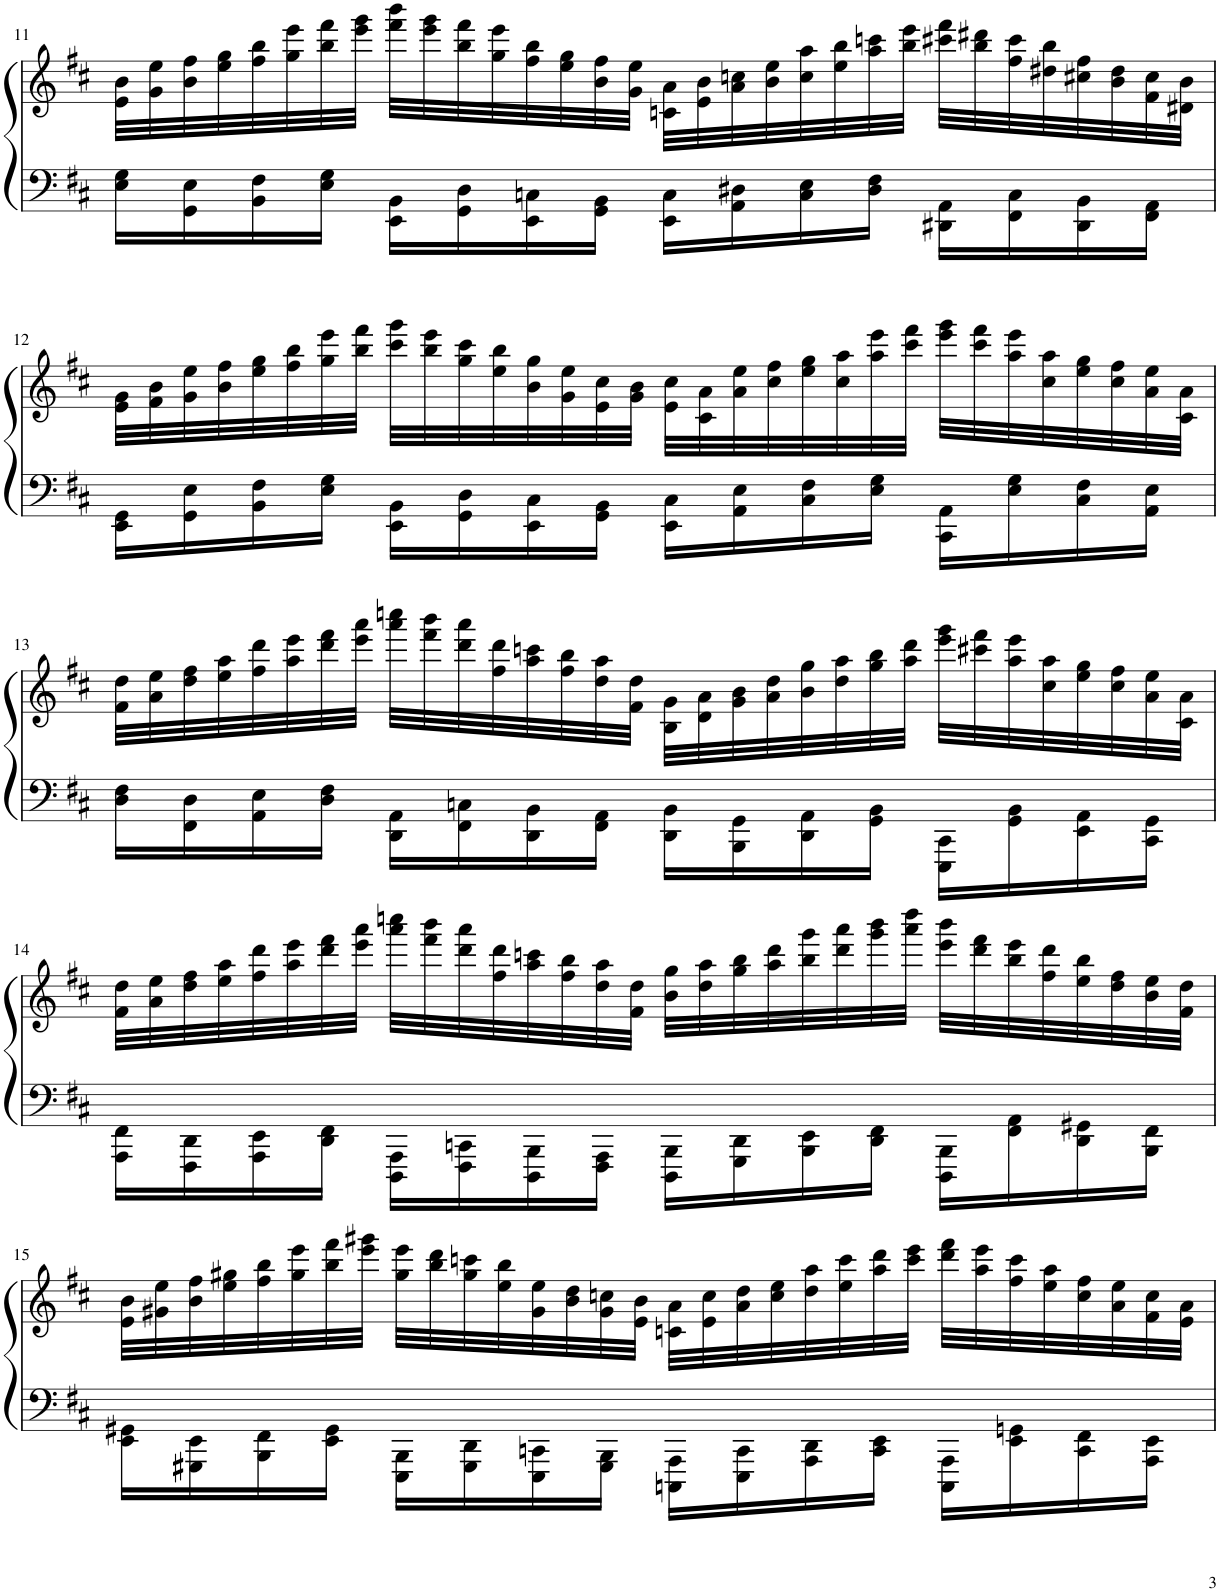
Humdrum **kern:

**kern	**kern
*part1	*part1
*staff2	*staff1
*I"Grand Piano	*
*I'Pno.	*
!!LO:PB:g=z
*clefF4	*clefG2
*k[f#c#]	*k[f#c#]
*M4/4	*M4/4
=11	=11
16E\ 16G\LL	32e\ 32b\LLL
.	32g\ 32ee\
16GG\ 16E\	32b\ 32ff#\
.	32ee\ 32gg\
16BB\ 16F#\	32ff#\ 32bb\
.	32gg\ 32eee\
16E\ 16G\JJ	32bb\ 32fff#\
.	32eee\ 32ggg\JJJ
16EE\ 16BB\LL	32fff#\ 32bbb\LLL
.	32eee\ 32ggg\
16GG\ 16D\	32bb\ 32fff#\
.	32gg\ 32eee\
16EE\ 16Cn\	32ff#\ 32bb\
.	32ee\ 32gg\
16GG\ 16BB\JJ	32b\ 32ff#\
.	32g\ 32ee\JJJ
16EE\ 16C\LL	32cn\ 32a\LLL
.	32e\ 32b\
16AA\ 16D#X\	32a\ 32ccn\
.	32b\ 32ee\
16C\ 16E\	32cc\ 32aa\
.	32ee\ 32bb\
16D#\ 16F#\JJ	32aa\ 32cccn\
.	32bb\ 32eee\JJJ
16DD#X\ 16AA\LL	32ccc#X\ 32fff#\LLL
.	32bb\ 32ddd#X\
16FF#\ 16C\	32ff#\ 32ccc#\
.	32dd#X\ 32bb\
16DD#\ 16BB\	32cc#X\ 32ff#\
.	32b\ 32dd#\
16FF#\ 16AA\JJ	32f#\ 32cc#\
.	32d#X\ 32b\JJJ
!!LO:LB:g=z
=12	=12
16EE\ 16GG\LL	32e\ 32g\LLL
.	32f#\ 32b\
16GG\ 16E\	32g\ 32ee\
.	32b\ 32ff#\
16BB\ 16F#\	32ee\ 32gg\
.	32ff#\ 32bb\
16E\ 16G\JJ	32gg\ 32eee\
.	32bb\ 32fff#\JJJ
16EE\ 16BB\LL	32ccc#\ 32ggg\LLL
.	32bb\ 32eee\
16GG\ 16D\	32gg\ 32ccc#\
.	32ee\ 32bb\
16EE\ 16C#\	32b\ 32gg\
.	32g\ 32ee\
16GG\ 16BB\JJ	32e\ 32cc#\
.	32g\ 32b\JJJ
16EE\ 16C#\LL	32e\ 32cc#\LLL
.	32c#\ 32a\
16AA\ 16E\	32a\ 32ee\
.	32cc#\ 32ff#\
16C#\ 16F#\	32ee\ 32gg\
.	32cc#\ 32aa\
16E\ 16G\JJ	32aa\ 32eee\
.	32ccc#\ 32fff#\JJJ
16CC#\ 16AA\LL	32eee\ 32ggg\LLL
.	32ccc#\ 32fff#\
16E\ 16G\	32aa\ 32eee\
.	32cc#\ 32aa\
16C#\ 16F#\	32ee\ 32gg\
.	32cc#\ 32ff#\
16AA\ 16E\JJ	32a\ 32ee\
.	32c#\ 32a\JJJ
!!LO:LB:g=z
=13	=13
16D\ 16F#\LL	32f#\ 32dd\LLL
.	32a\ 32ee\
16FF#\ 16D\	32dd\ 32ff#\
.	32ee\ 32aa\
16AA\ 16E\	32ff#\ 32ddd\
.	32aa\ 32eee\
16D\ 16F#\JJ	32ddd\ 32fff#\
.	32eee\ 32aaa\JJJ
16DD\ 16AA\LL	32aaa\ 32ccccn\LLL
.	32fff#\ 32bbb\
16FF#\ 16Cn\	32ddd\ 32aaa\
.	32ff#\ 32ddd\
16DD\ 16BB\	32aa\ 32cccn\
.	32ff#\ 32bb\
16FF#\ 16AA\JJ	32dd\ 32aa\
.	32f#\ 32dd\JJJ
16DD\ 16BB\LL	32B\ 32g\LLL
.	32d\ 32a\
16BBB\ 16GG\	32g\ 32b\
.	32a\ 32dd\
16DD\ 16AA\	32b\ 32gg\
.	32dd\ 32aa\
16GG\ 16BB\JJ	32gg\ 32bb\
.	32aa\ 32ddd\JJJ
16EEE\ 16CC#\LL	32eee\ 32ggg\LLL
.	32ccc#X\ 32fff#\
16GG\ 16BB\	32aa\ 32eee\
.	32cc#\ 32aa\
16EE\ 16AA\	32ee\ 32gg\
.	32cc#\ 32ff#\
16CC#\ 16GG\JJ	32a\ 32ee\
.	32c#\ 32a\JJJ
!!LO:LB:g=z
=14	=14
16AAA\ 16FF#\LL	32f#\ 32dd\LLL
.	32a\ 32ee\
16FFF#\ 16DD\	32dd\ 32ff#\
.	32ee\ 32aa\
16AAA\ 16EE\	32ff#\ 32ddd\
.	32aa\ 32eee\
16DD\ 16FF#\JJ	32ddd\ 32fff#\
.	32eee\ 32aaa\JJJ
16DDD\ 16AAA\LL	32aaa\ 32ccccn\LLL
.	32fff#\ 32bbb\
16FFF#\ 16CCn\	32ddd\ 32aaa\
.	32ff#\ 32ddd\
16DDD\ 16BBB\	32aa\ 32cccn\
.	32ff#\ 32bb\
16FFF#\ 16AAA\JJ	32dd\ 32aa\
.	32f#\ 32dd\JJJ
16DDD\ 16BBB\LL	32b\ 32gg\LLL
.	32dd\ 32aa\
16GGG\ 16DD\	32gg\ 32bb\
.	32aa\ 32ddd\
16BBB\ 16EE\	32bb\ 32ggg\
.	32ddd\ 32aaa\
16DD\ 16FF#\JJ	32ggg\ 32bbb\
.	32aaa\ 32dddd\JJJ
16DDD\ 16BBB\LL	32eee\ 32bbb\LLL
.	32ddd\ 32fff#\
16FF#\ 16AA\	32bb\ 32eee\
.	32ff#\ 32ddd\
16DD\ 16GG#X\	32ee\ 32bb\
.	32dd\ 32ff#\
16BBB\ 16FF#\JJ	32b\ 32ee\
.	32f#\ 32dd\JJJ
!!LO:LB:g=z
=15	=15
16EE\ 16GG#X\LL	32e\ 32b\LLL
.	32g#X\ 32ee\
16GGG#X\ 16EE\	32b\ 32ff#\
.	32ee\ 32gg#X\
16BBB\ 16FF#\	32ff#\ 32bb\
.	32gg#\ 32eee\
16EE\ 16GG#\JJ	32bb\ 32fff#\
.	32eee\ 32ggg#X\JJJ
16EEE\ 16BBB\LL	32gg#\ 32eee\LLL
.	32bb\ 32ddd\
16GGG#\ 16DD\	32gg#\ 32cccn\
.	32ee\ 32bb\
16EEE\ 16CCn\	32g#\ 32ee\
.	32b\ 32dd\
16GGG#\ 16BBB\JJ	32g#\ 32ccn\
.	32e\ 32b\JJJ
16CCCn\ 16AAA\LL	32cn\ 32a\LLL
.	32e\ 32cc\
16EEE\ 16CC\	32a\ 32dd\
.	32cc\ 32ee\
16AAA\ 16DD\	32dd\ 32aa\
.	32ee\ 32ccc\
16CC\ 16EE\JJ	32aa\ 32ddd\
.	32ccc\ 32eee\JJJ
16CCC\ 16AAA\LL	32ddd\ 32fff#\LLL
.	32aa\ 32eee\
16EE\ 16GGn\	32ff#\ 32ccc\
.	32ee\ 32aa\
16CC\ 16FF#\	32cc\ 32ff#\
.	32a\ 32ee\
16AAA\ 16EE\JJ	32f#\ 32cc\
.	32e\ 32a\JJJ
=	=
*-	*-
